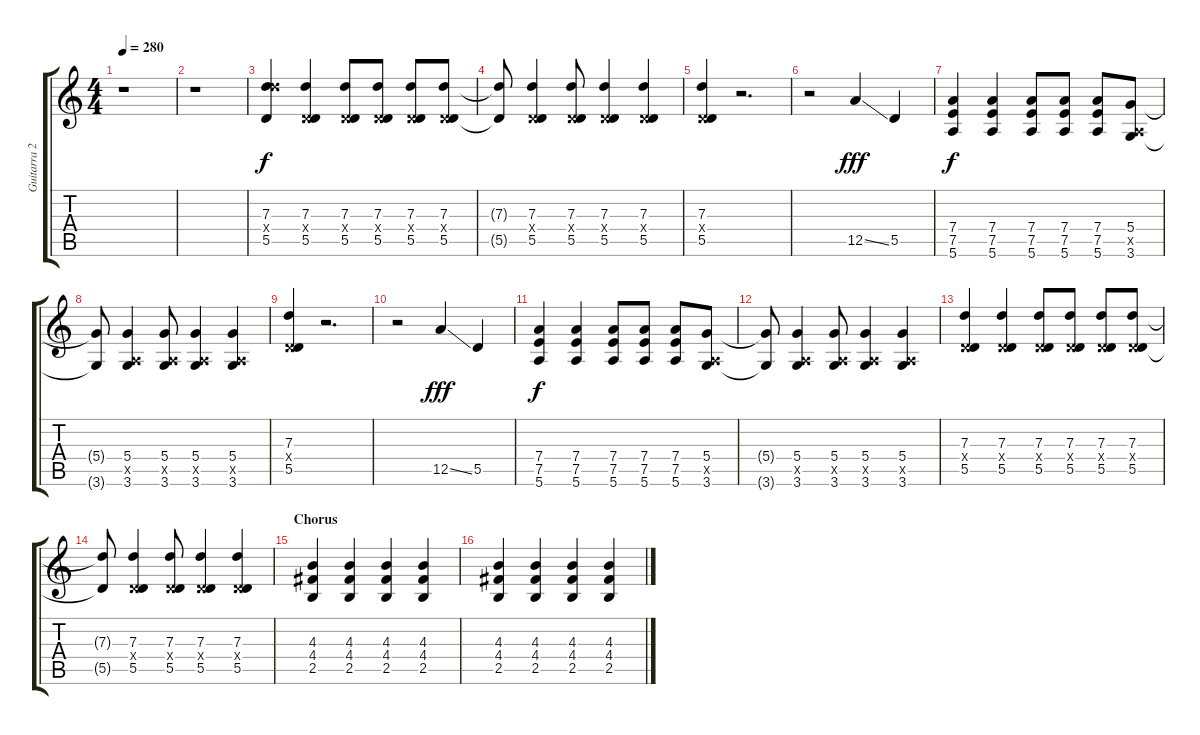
\track ("Guitarra 2 - Erik" "Guitarra 2") {instrument distortionguitar}
\staff {score tabs}
\tuning (E4 B3 G3 D3 A2 E2) {hide}
\ts (4 4)
\tempo 280
\clef g2
\ks c
r.1{dy mf} |
r.1 |
(7.3 12.4{x} 5.5).4{dy f} (7.3 0.4{x} 5.5).4 (7.3 0.4{x} 5.5).8 (7.3 0.4{x} 5.5).8 (7.3 0.4{x} 5.5).8 (7.3 0.4{x} 5.5).8 |
(7.3{t} 5.5{t}).8 (7.3 0.4{x} 5.5).4 (7.3 0.4{x} 5.5).8 (7.3 0.4{x} 5.5).4 (7.3 0.4{x} 5.5).4 |
(7.3 0.4{x} 5.5).4 r.2{d} |
r.2 12.5{ss}.4{dy fff} 5.5.4 |
(7.4 7.5 5.6).4{dy f} (7.4 7.5 5.6).4 (7.4 7.5 5.6).8 (7.4 7.5 5.6).8 (7.4 7.5 5.6).8 (5.4 0.5{x} 3.6).8 |
(5.4{t} 3.6{t}).8 (5.4 0.5{x} 3.6).4 (5.4 0.5{x} 3.6).8 (5.4 0.5{x} 3.6).4 (5.4 0.5{x} 3.6).4 |
(7.3 0.4{x} 5.5).4 r.2{d} |
r.2 12.5{ss}.4{dy fff} 5.5.4 |
(7.4 7.5 5.6).4{dy f} (7.4 7.5 5.6).4 (7.4 7.5 5.6).8 (7.4 7.5 5.6).8 (7.4 7.5 5.6).8 (5.4 0.5{x} 3.6).8 |
(5.4{t} 3.6{t}).8 (5.4 0.5{x} 3.6).4 (5.4 0.5{x} 3.6).8 (5.4 0.5{x} 3.6).4 (5.4 0.5{x} 3.6).4 |
(7.3 0.4{x} 5.5).4 (7.3 0.4{x} 5.5).4 (7.3 0.4{x} 5.5).8 (7.3 0.4{x} 5.5).8 (7.3 0.4{x} 5.5).8 (7.3 0.4{x} 5.5).8 |
(7.3{t} 5.5{t}).8 (7.3 0.4{x} 5.5).4 (7.3 0.4{x} 5.5).8 (7.3 0.4{x} 5.5).4 (7.3 0.4{x} 5.5).4 |
\section ("" "Chorus")
(4.3 4.4 2.5).4 (4.3 4.4 2.5).4 (4.3 4.4 2.5).4 (4.3 4.4 2.5).4 |
(4.3 4.4 2.5).4 (4.3 4.4 2.5).4 (4.3 4.4 2.5).4 (4.3 4.4 2.5).4
